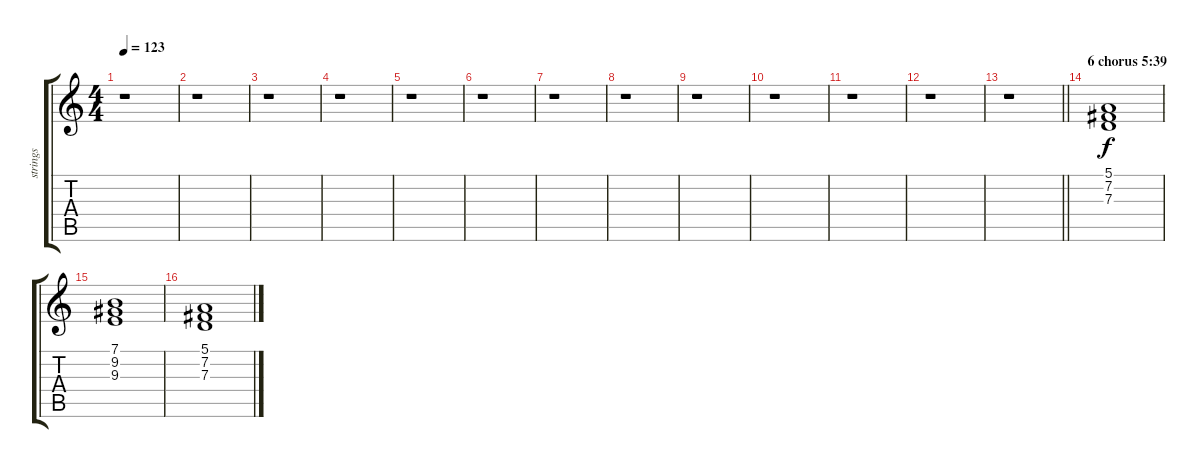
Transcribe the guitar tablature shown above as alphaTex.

\track ("strings" "strings") {instrument synthstrings1}
\staff {score tabs}
\tuning (E4 B3 G3 D3 A2 E2) {hide}
\ts (4 4)
\tempo 123
\clef g2
\ks c
r.1{dy f} |
r.1 |
r.1 |
r.1 |
r.1 |
r.1 |
r.1 |
r.1 |
r.1 |
r.1 |
r.1 |
r.1 |
\barLineRight lightlight
r.1 |
\section ("" "6 chorus 5:39")
(5.1 7.2 7.3).1 |
(7.1 9.2 9.3).1 |
(5.1 7.2 7.3).1
